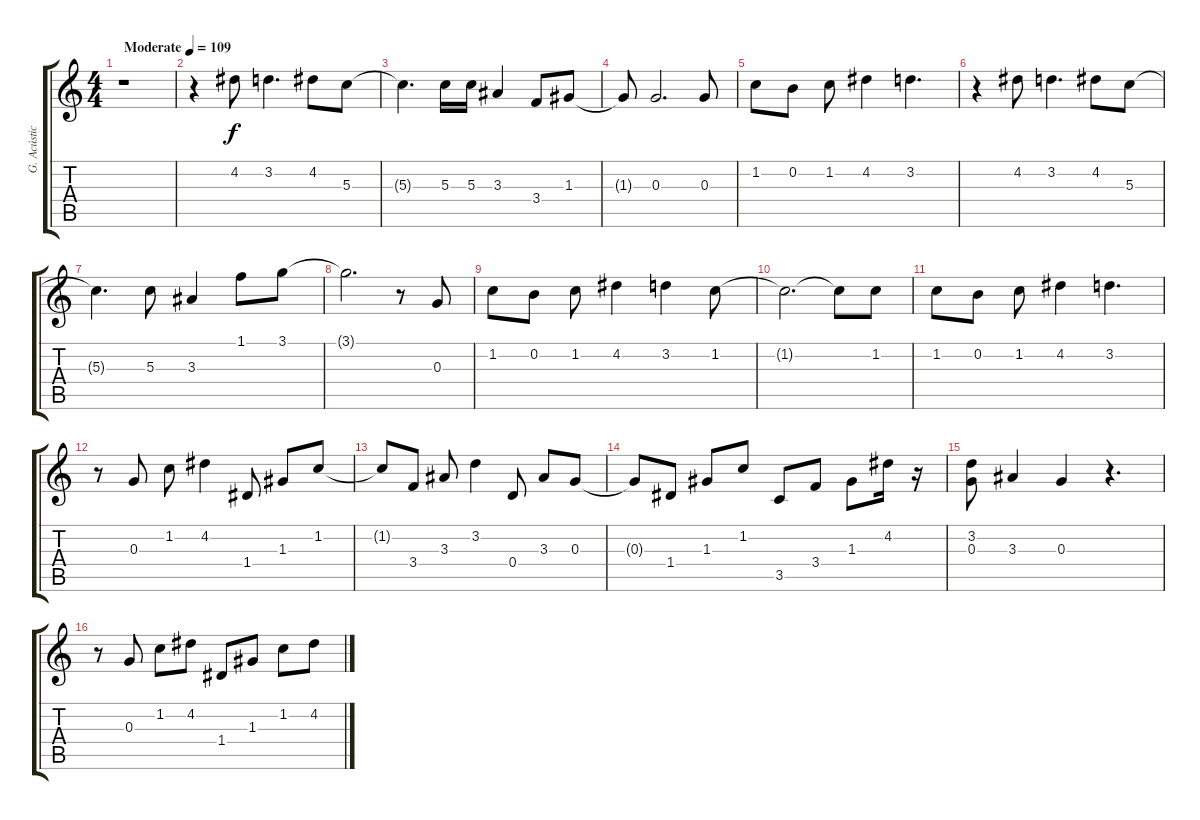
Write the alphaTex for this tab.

\track ("G. Acústica I" "G. Acústic") {instrument acousticguitarsteel}
\staff {score tabs}
\tuning (E4 B3 G3 D3 A2 E2) {hide}
\ts (4 4)
\tempo (109 "Moderate")
\clef g2
\ks c
r.1{dy f instrument acousticguitarsteel} |
r.4 4.2.8 3.2.4{d} 4.2.8 5.3.8 |
5.3{t}.4{d} 5.3.16 5.3.16 3.3.4 3.4.8 1.3.8 |
1.3{t}.8 0.3.2{d} 0.3.8 |
1.2.8 0.2.8 1.2.8 4.2.4 3.2.4{d} |
r.4 4.2.8 3.2.4{d} 4.2.8 5.3.8 |
5.3{t}.4{d} 5.3.8 3.3.4 1.1.8 3.1.8 |
3.1{t}.2{d} r.8 0.3.8 |
1.2.8 0.2.8 1.2.8 4.2.4 3.2.4 1.2.8 |
1.2{t}.2{d} 1.2{t}.8 1.2.8 |
1.2.8 0.2.8 1.2.8 4.2.4 3.2.4{d} |
r.8 0.3.8 1.2.8 4.2.4 1.4.8 1.3.8 1.2.8 |
1.2{t}.8 3.4.8 3.3.8 3.2.4 0.4.8 3.3.8 0.3.8 |
0.3{t}.8 1.4.8 1.3.8 1.2.8 3.5.8 3.4.8 1.3.8 4.2.16 r.16 |
(3.2 0.3).8 3.3.4 0.3.4 r.4{d} |
r.8 0.3.8 1.2.8 4.2.8 1.4.8 1.3.8 1.2.8 4.2.8
